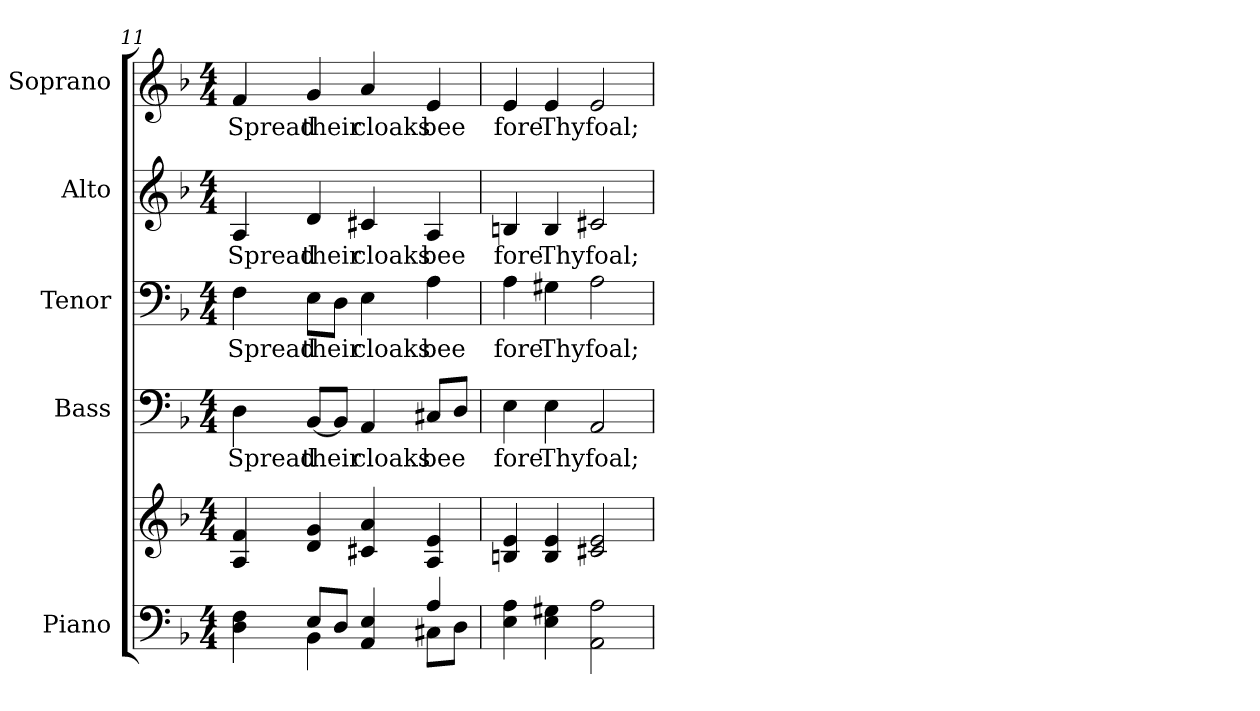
**kern	**kern	**kern	**text	**kern	**text	**kern	**text	**kern	**text
*part5	*part5	*part4	*part4	*part3	*part3	*part2	*part2	*part1	*part1
*staff6	*staff5	*staff4	*staff4	*staff3	*staff3	*staff2	*staff2	*staff1	*staff1
*I"Piano	*	*I"Bass	*	*I"Tenor	*	*I"Alto	*	*I"Soprano	*
*I'Pno.	*	*I'B.	*	*I'T.	*	*I'A.	*	*I'S.	*
!!LO:PB:g=z
*clefF4	*clefG2	*clefF4	*	*clefF4	*	*clefG2	*	*clefG2	*
*k[b-]	*k[b-]	*k[b-]	*	*k[b-]	*	*k[b-]	*	*k[b-]	*
*F:	*F:	*F:	*	*F:	*	*F:	*	*F:	*
*M4/4	*M4/4	*M4/4	*	*M4/4	*	*M4/4	*	*M4/4	*
=11	=11	=11	=11	=11	=11	=11	=11	=11	=11
*^	*	*	*	*	*	*	*	*	*
!	!	!	!	!LO:LY:b:color=#000000	!	!	!	!	!	!
!	!	!	!	!	!	!LO:LY:b:color=#000000	!	!	!	!
!	!	!	!	!	!	!	!	!LO:LY:b:color=#000000	!	!
!	!	!	!	!	!	!	!	!	!	!LO:LY:b:color=#000000
4Di\ 4Fi	4ryy	4Ai/ 4fi	4Di\	Spread	4Fi\	Spread	4Ai/	Spread	4fi/	Spread
!	!	!	!	!LO:LY:b:color=#000000	!	!	!	!	!	!
!	!	!	!	!	!	!LO:LY:b:color=#000000	!	!	!	!
!	!	!	!	!	!	!	!	!LO:LY:b:color=#000000	!	!
!	!	!	!	!	!	!	!	!	!	!LO:LY:b:color=#000000
8Ei/L	4BB-i\	4di/ 4gi	[<8BB-i/L	their	8Ei\L	their	4di/	their	4gi/	their
8Di/J	.	.	8BB-i/J]	.	8Di\J	.	.	.	.	.
!	!	!	!	!LO:LY:b:color=#000000	!	!	!	!	!	!
!	!	!	!	!	!	!LO:LY:b:color=#000000	!	!	!	!
!	!	!	!	!	!	!	!	!LO:LY:b:color=#000000	!	!
!	!	!	!	!	!	!	!	!	!	!LO:LY:b:color=#000000
4AAi/ 4Ei	4ryy	4c#Xi/ 4ai	4AAi/	cloaks	4Ei\	cloaks	4c#Xi/	cloaks	4ai/	cloaks
!	!	!	!	!LO:LY:b:color=#000000	!	!	!	!	!	!
!	!	!	!	!	!	!LO:LY:b:color=#000000	!	!	!	!
!	!	!	!	!	!	!	!	!LO:LY:b:color=#000000	!	!
!	!	!	!	!	!	!	!	!	!	!LO:LY:b:color=#000000
4Ai/	8C#Xi\L	4Ai/ 4ei	8C#Xi/L	bee	4Ai\	bee	4Ai/	bee	4ei/	bee
.	8Di\J	.	8Di/J	.	.	.	.	.	.	.
*v	*v	*	*	*	*	*	*	*	*	*
=12	=12	=12	=12	=12	=12	=12	=12	=12	=12
*^	*	*	*	*	*	*	*	*	*
!	!	!	!	!LO:LY:b:color=#000000	!	!	!	!	!	!
*v	*v	*	*	*	*	*	*	*	*	*
*^	*	*	*	*	*	*	*	*	*
!	!	!	!	!	!	!LO:LY:b:color=#000000	!	!	!	!
*v	*v	*	*	*	*	*	*	*	*	*
*^	*	*	*	*	*	*	*	*	*
!	!	!	!	!	!	!	!	!LO:LY:b:color=#000000	!	!
*v	*v	*	*	*	*	*	*	*	*	*
*^	*	*	*	*	*	*	*	*	*
!	!	!	!	!	!	!	!	!	!	!LO:LY:b:color=#000000
*v	*v	*	*	*	*	*	*	*	*	*
4Ei\ 4Ai	4Bni/ 4ei	4Ei\	fore	4Ai\	fore	4Bni/	fore	4ei/	fore
!	!	!	!LO:LY:b:color=#000000	!	!	!	!	!	!
!	!	!	!	!	!LO:LY:b:color=#000000	!	!	!	!
!	!	!	!	!	!	!	!LO:LY:b:color=#000000	!	!
!	!	!	!	!	!	!	!	!	!LO:LY:b:color=#000000
4Ei\ 4G#Xi	4Bi/ 4ei	4Ei\	Thy	4G#Xi\	Thy	4Bi/	Thy	4ei/	Thy
!	!	!	!LO:LY:b:color=#000000	!	!	!	!	!	!
!	!	!	!	!	!LO:LY:b:color=#000000	!	!	!	!
!	!	!	!	!	!	!	!LO:LY:b:color=#000000	!	!
!	!	!	!	!	!	!	!	!	!LO:LY:b:color=#000000
2AAi\ 2Ai	2c#Xi/ 2ei	2AAi/	foal;	2Ai\	foal;	2c#Xi/	foal;	2ei/	foal;
=	=	=	=	=	=	=	=	=	=
*-	*-	*-	*-	*-	*-	*-	*-	*-	*-
